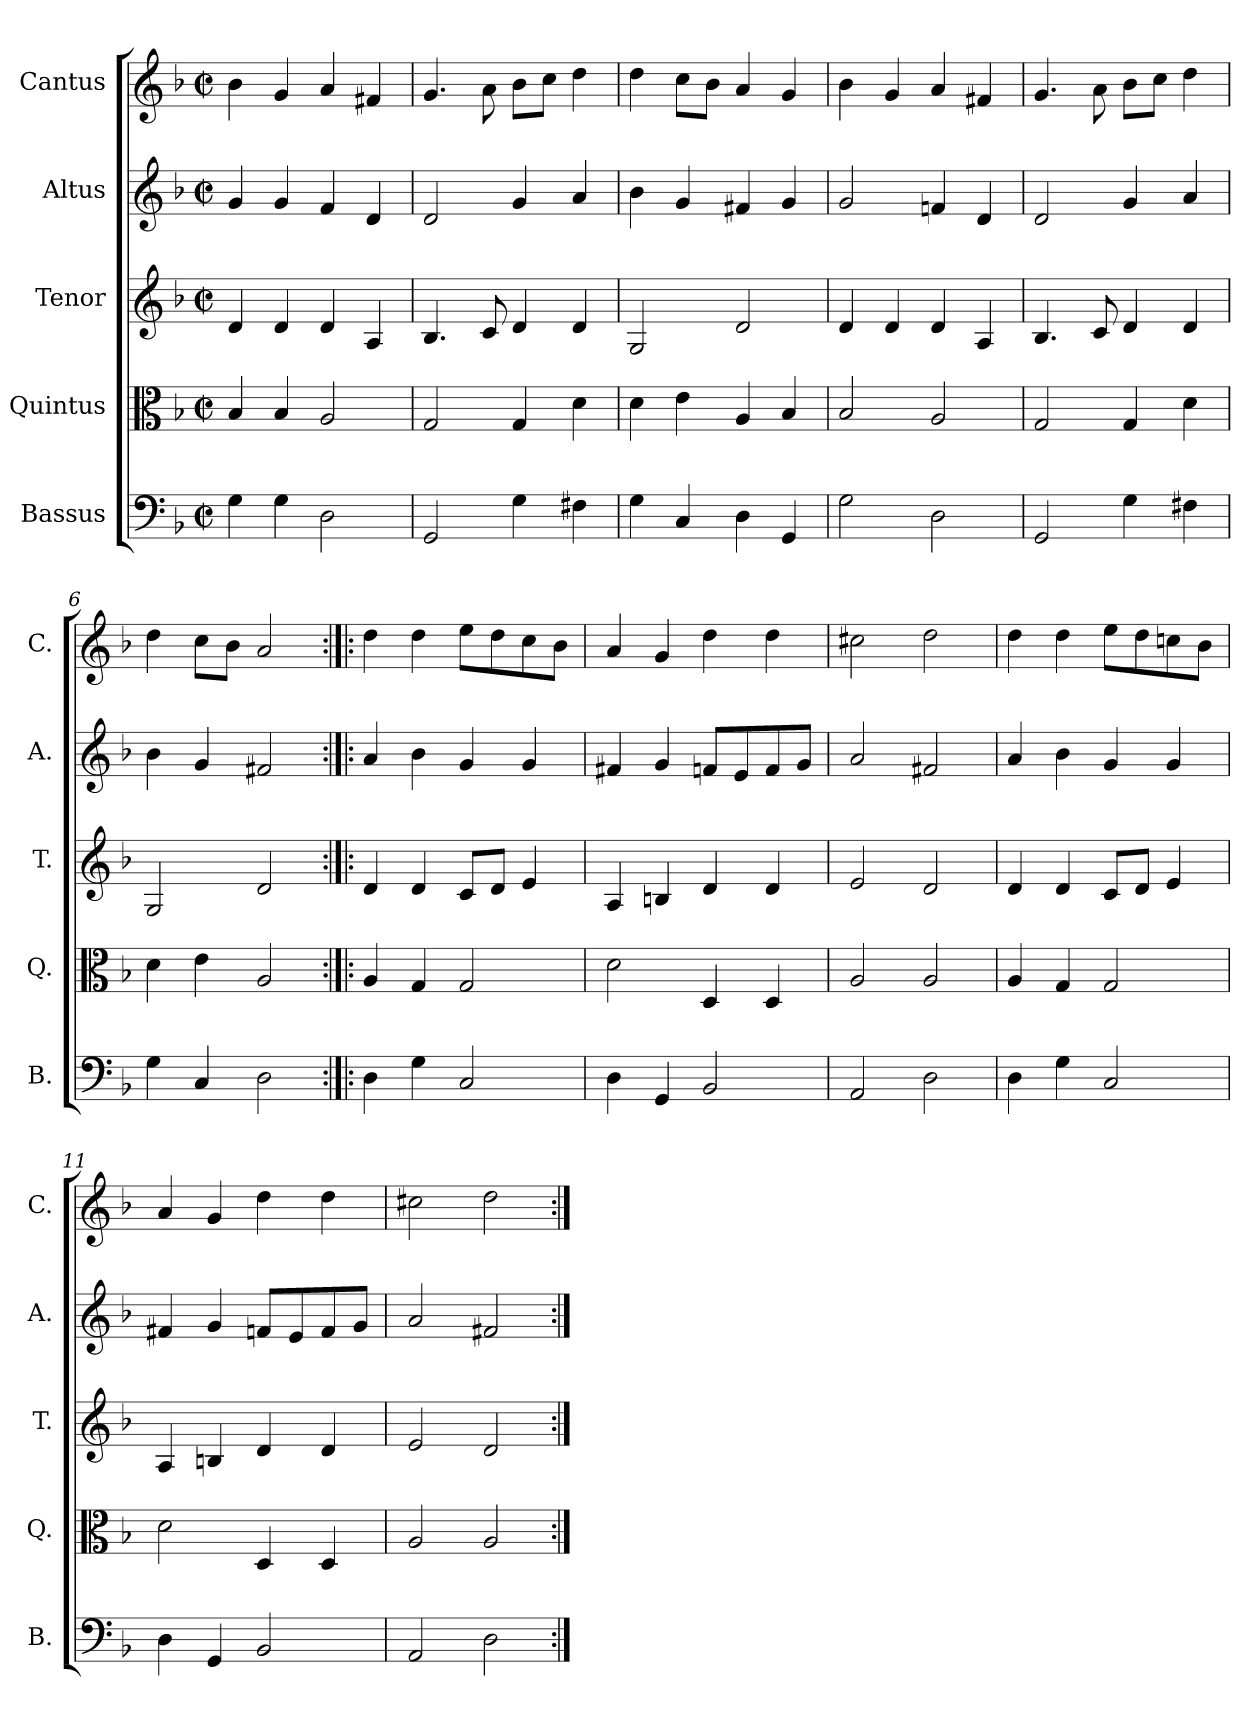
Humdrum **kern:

**kern	**kern	**kern	**kern	**kern
*part5	*part4	*part3	*part2	*part1
*staff5	*staff4	*staff3	*staff2	*staff1
*I"Bassus	*I"Quintus	*I"Tenor	*I"Altus	*I"Cantus
*I'B.	*I'Q.	*I'T.	*I'A.	*I'C.
*clefF4	*clefC3	*clefG2	*clefG2	*clefG2
*k[b-]	*k[b-]	*k[b-]	*k[b-]	*k[b-]
*F:	*F:	*F:	*F:	*F:
*M2/2	*M2/2	*M2/2	*M2/2	*M2/2
*met(c|)	*met(c|)	*met(c|)	*met(c|)	*met(c|)
=1	=1	=1	=1	=1
4G\	4B-/	4d/	4g/	4b-\
4G\	4B-/	4d/	4g/	4g/
2D\	2A/	4d/	4f/	4a/
.	.	4A/	4d/	4f#X/
=2	=2	=2	=2	=2
2GG/	2G/	4.B-/	2d/	4.g/
.	.	8c/	.	8a\
4G\	4G/	4d/	4g/	8b-\L
.	.	.	.	8cc\J
4F#X\	4d\	4d/	4a/	4dd\
=3	=3	=3	=3	=3
4G\	4d\	2G/	4b-\	4dd\
4C/	4e\	.	4g/	8cc\L
.	.	.	.	8b-\J
4D\	4A/	2d/	4f#X/	4a/
4GG/	4B-/	.	4g/	4g/
=4	=4	=4	=4	=4
2G\	2B-/	4d/	2g/	4b-\
.	.	4d/	.	4g/
2D\	2A/	4d/	4fn/	4a/
.	.	4A/	4d/	4f#X/
=5	=5	=5	=5	=5
2GG/	2G/	4.B-/	2d/	4.g/
.	.	8c/	.	8a\
4G\	4G/	4d/	4g/	8b-\L
.	.	.	.	8cc\J
4F#X\	4d\	4d/	4a/	4dd\
=6	=6	=6	=6	=6
4G\	4d\	2G/	4b-\	4dd\
4C/	4e\	.	4g/	8cc\L
.	.	.	.	8b-\J
2D\	2A/	2d/	2f#X/	2a/
!!LO:LB:g=z
=7:|!|:	=7:|!|:	=7:|!|:	=7:|!|:	=7:|!|:
4D\	4A/	4d/	4a/	4dd\
4G\	4G/	4d/	4b-\	4dd\
2C/	2G/	8c/L	4g/	8ee\L
.	.	8d/J	.	8dd\
.	.	4e/	4g/	8cc\
.	.	.	.	8b-\J
=8	=8	=8	=8	=8
4D\	2d\	4A/	4f#X/	4a/
4GG/	.	4Bn/	4g/	4g/
2BB-/	4D/	4d/	8fn/L	4dd\
.	.	.	8e/	.
.	4D/	4d/	8f/	4dd\
.	.	.	8g/J	.
=9	=9	=9	=9	=9
2AA/	2A/	2e/	2a/	2cc#X\
2D\	2A/	2d/	2f#X/	2dd\
=10	=10	=10	=10	=10
4D\	4A/	4d/	4a/	4dd\
4G\	4G/	4d/	4b-\	4dd\
2C/	2G/	8c/L	4g/	8ee\L
.	.	8d/J	.	8dd\
.	.	4e/	4g/	8ccn\
.	.	.	.	8b-\J
=11	=11	=11	=11	=11
4D\	2d\	4A/	4f#X/	4a/
4GG/	.	4Bn/	4g/	4g/
2BB-/	4D/	4d/	8fn/L	4dd\
.	.	.	8e/	.
.	4D/	4d/	8f/	4dd\
.	.	.	8g/J	.
=12	=12	=12	=12	=12
2AA/	2A/	2e/	2a/	2cc#X\
2D\	2A/	2d/	2f#X/	2dd\
=:|!	=:|!	=:|!	=:|!	=:|!
*-	*-	*-	*-	*-
